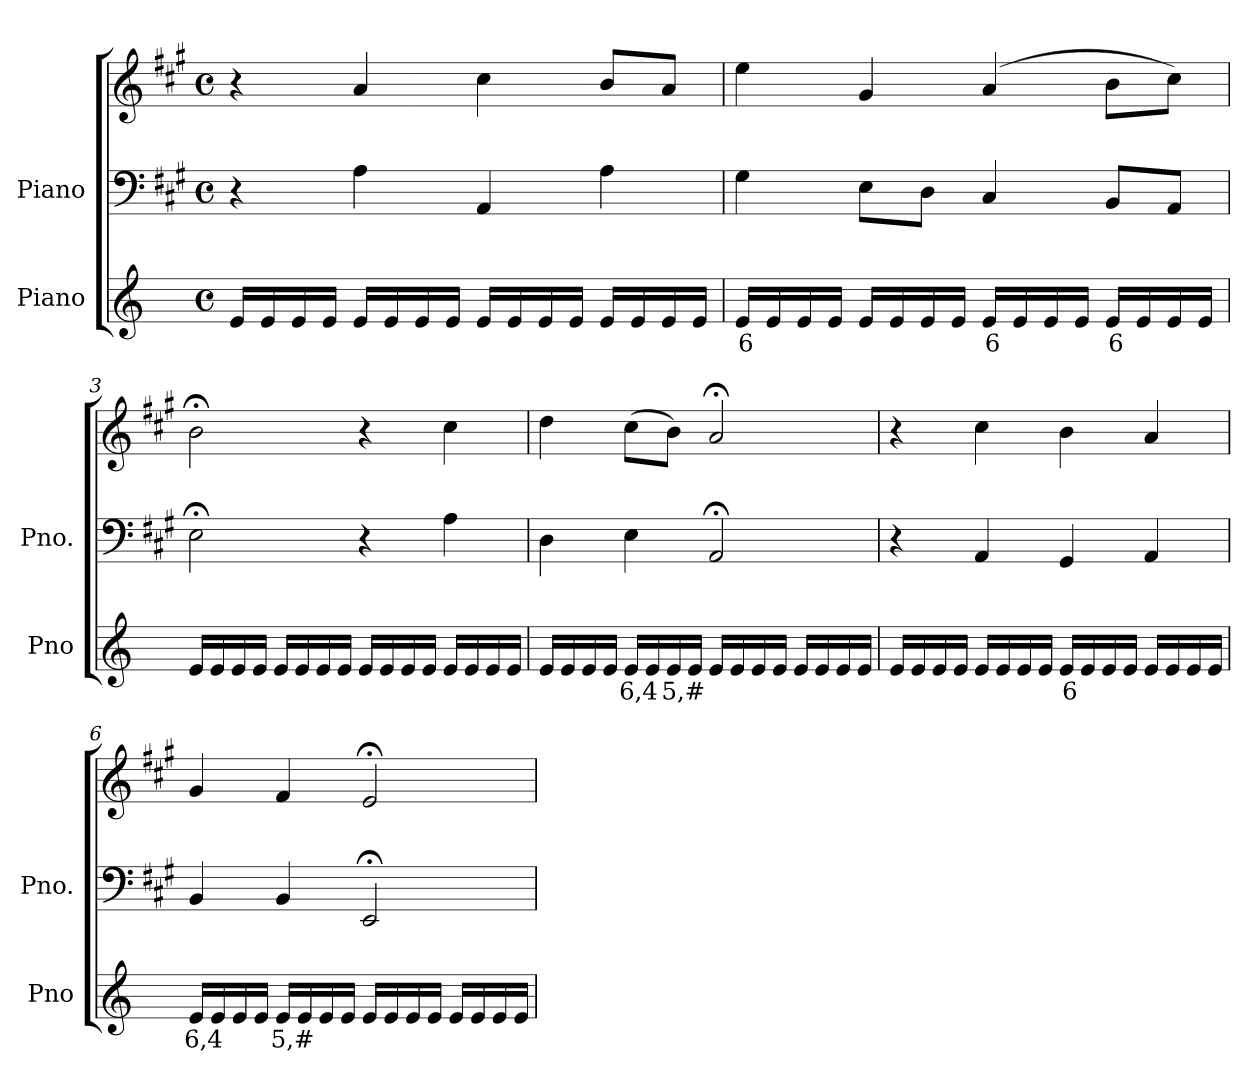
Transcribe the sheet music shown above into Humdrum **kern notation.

**kern	**text	**kern	**kern
*part2	*part2	*part1	*part1
*staff3	*staff3	*staff2	*staff1
*I"Piano	*	*I"Piano	*
*I'Pno	*	*I'Pno.	*
*clefG2	*	*clefF4	*clefG2
*k[]	*	*k[f#c#g#]	*k[f#c#g#]
*M4/4	*	*M4/4	*M4/4
*met(c)	*	*met(c)	*met(c)
=1	=1	=1	=1
16e/LL	.	4r	4r
16e/	.	.	.
16e/	.	.	.
16e/JJ	.	.	.
16e/LL	.	4A\	4a/
16e/	.	.	.
16e/	.	.	.
16e/JJ	.	.	.
16e/LL	.	4AA/	4cc#\
16e/	.	.	.
16e/	.	.	.
16e/JJ	.	.	.
16e/LL	.	4A\	8b/L
16e/	.	.	.
16e/	.	.	8a/J
16e/JJ	.	.	.
=2	=2	=2	=2
!	!LO:LY:b	!	!
16e/LL	6	4G#\	4ee\
16e/	.	.	.
16e/	.	.	.
16e/JJ	.	.	.
16e/LL	.	8E\L	4g#/
16e/	.	.	.
!	!LO:LY:b	!	!
16e/	_	8D\J	.
16e/JJ	.	.	.
!	!LO:LY:b	!	!
16e/LL	6	4C#/	(>4a/
16e/	.	.	.
16e/	.	.	.
16e/JJ	.	.	.
!	!LO:LY:b	!	!
16e/LL	6	8BB/L	8b\L
16e/	.	.	.
16e/	.	8AA/J	8cc#\J)
16e/JJ	.	.	.
=3	=3	=3	=3
16e/LL	.	2E;<\	2b;<\
16e/	.	.	.
16e/	.	.	.
16e/JJ	.	.	.
16e/LL	.	.	.
16e/	.	.	.
16e/	.	.	.
16e/JJ	.	.	.
16e/LL	.	4r	4r
16e/	.	.	.
16e/	.	.	.
16e/JJ	.	.	.
16e/LL	.	4A\	4cc#\
16e/	.	.	.
16e/	.	.	.
16e/JJ	.	.	.
=4	=4	=4	=4
16e/LL	.	4D\	4dd\
16e/	.	.	.
16e/	.	.	.
16e/JJ	.	.	.
!	!LO:LY:b	!	!
16e/LL	6,4	4E\	(>8cc#\L
16e/	.	.	.
!	!LO:LY:b	!	!
16e/	5,#	.	8b\J)
16e/JJ	.	.	.
16e/LL	.	2AA;</	2a;</
16e/	.	.	.
16e/	.	.	.
16e/JJ	.	.	.
16e/LL	.	.	.
16e/	.	.	.
16e/	.	.	.
16e/JJ	.	.	.
=5	=5	=5	=5
16e/LL	.	4r	4r
16e/	.	.	.
16e/	.	.	.
16e/JJ	.	.	.
16e/LL	.	4AA/	4cc#\
16e/	.	.	.
16e/	.	.	.
16e/JJ	.	.	.
!	!LO:LY:b	!	!
16e/LL	6	4GG#/	4b\
16e/	.	.	.
16e/	.	.	.
16e/JJ	.	.	.
16e/LL	.	4AA/	4a/
16e/	.	.	.
16e/	.	.	.
16e/JJ	.	.	.
=6	=6	=6	=6
!	!LO:LY:b	!	!
16e/LL	6,4	4BB/	4g#/
16e/	.	.	.
16e/	.	.	.
16e/JJ	.	.	.
!	!LO:LY:b	!	!
16e/LL	5,#	4BB/	4f#/
16e/	.	.	.
16e/	.	.	.
16e/JJ	.	.	.
16e/LL	.	2EE;</	2e;</
16e/	.	.	.
16e/	.	.	.
16e/JJ	.	.	.
16e/LL	.	.	.
16e/	.	.	.
16e/	.	.	.
16e/JJ	.	.	.
=	=	=	=
*-	*-	*-	*-
